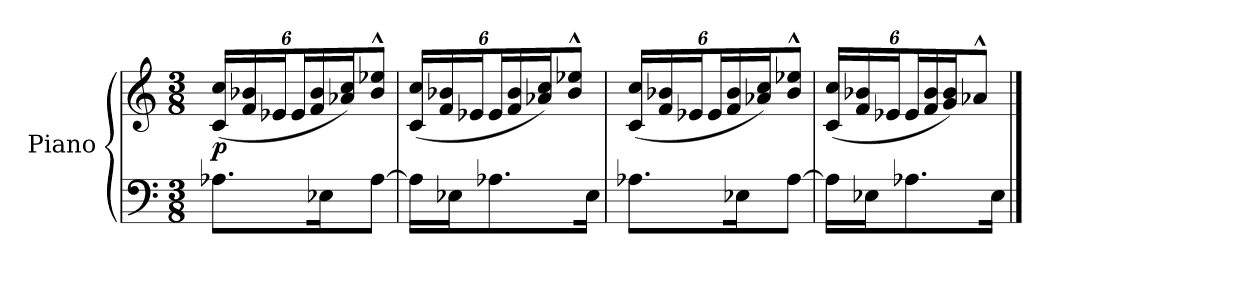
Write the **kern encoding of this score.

**kern	**kern	**dynam
*part1	*part1	*part1
*staff2	*staff1	*staff1/2
*I"Piano	*	*
*I'Pno.	*	*
*clefF4	*clefG2	*
*k[]	*k[]	*
*C:	*C:	*
*M3/8	*M3/8	*
=1	=1	=1
8.A-XL	(24c 24ccLL	p
.	24f 24b-X	.
.	24e-XJ	.
.	24e-L	.
.	24f 24b-	.
16E-XK	.	.
.	24a-X 24ccJ)	.
[8A-J	8b-^^ 8ee-X^^J	.
=2	=2	=2
16A-LL]	(24c 24ccLL	.
.	24f 24b-X	.
16E-XJ	.	.
.	24e-XJ	.
8.A-X	24e-L	.
.	24f 24b-	.
.	24a-X 24ccJ)	.
.	8b-^^ 8ee-X^^J	.
16E-Jk	.	.
=3	=3	=3
8.A-XL	(24c 24ccLL	.
.	24f 24b-X	.
.	24e-XJ	.
.	24e-L	.
.	24f 24b-	.
16E-XK	.	.
.	24a-X 24ccJ)	.
[8A-J	8b-^^ 8ee-X^^J	.
=4	=4	=4
16A-LL]	(24c 24ccLL	.
.	24f 24b-X	.
16E-XJ	.	.
.	24e-XJ	.
8.A-X	24e-L	.
.	24f 24b-	.
.	24g 24b-J)	.
.	8a-X^^J	.
16E-Jk	.	.
==	==	==
*-	*-	*-
